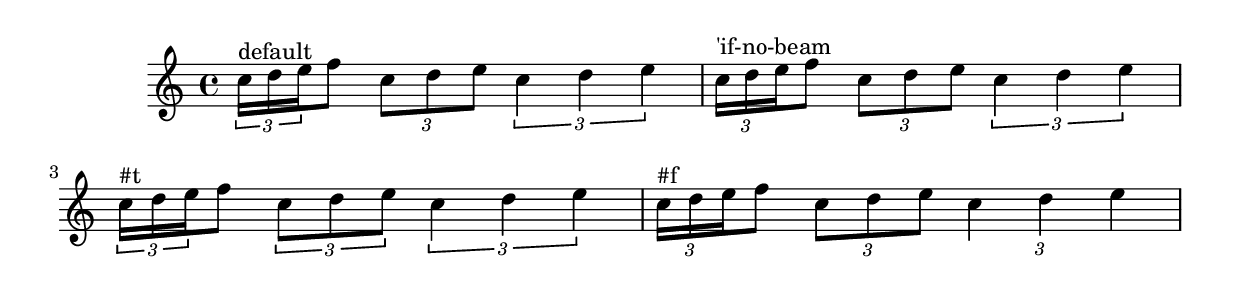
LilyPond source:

%%  Do not edit this file; it is auto-generated from LSR!
\version "2.11.35"

\header { texidoc = "
Default behaviour of tuplet-bracket visibility is to print a bracket
unless there is a beam of the same length as the tuplet. To control the
visibility of tuplet brackets, you can set the property TupletBracket
#'bracket-visibility to either ##t (always print a bracket), ##f (never
print a bracket) or #'if-no-beam (only print a bracket if there is no
beam).
" }

mus = \relative c'' {
  \times 2/3 {c16 [ d e } f8]
  \times 2/3 {c8 d e }
  \times 2/3 { c4 d e }
}

\new Voice \relative c'{
  << \mus s4^"default" >>
   \override TupletBracket #'bracket-visibility = #'if-no-beam
  << \mus s4^"'if-no-beam" >>
  \override TupletBracket #'bracket-visibility = ##t
  << \mus s4^"#t" >>
  \override TupletBracket #'bracket-visibility = ##f
  << \mus s4^"#f" >>
} 

